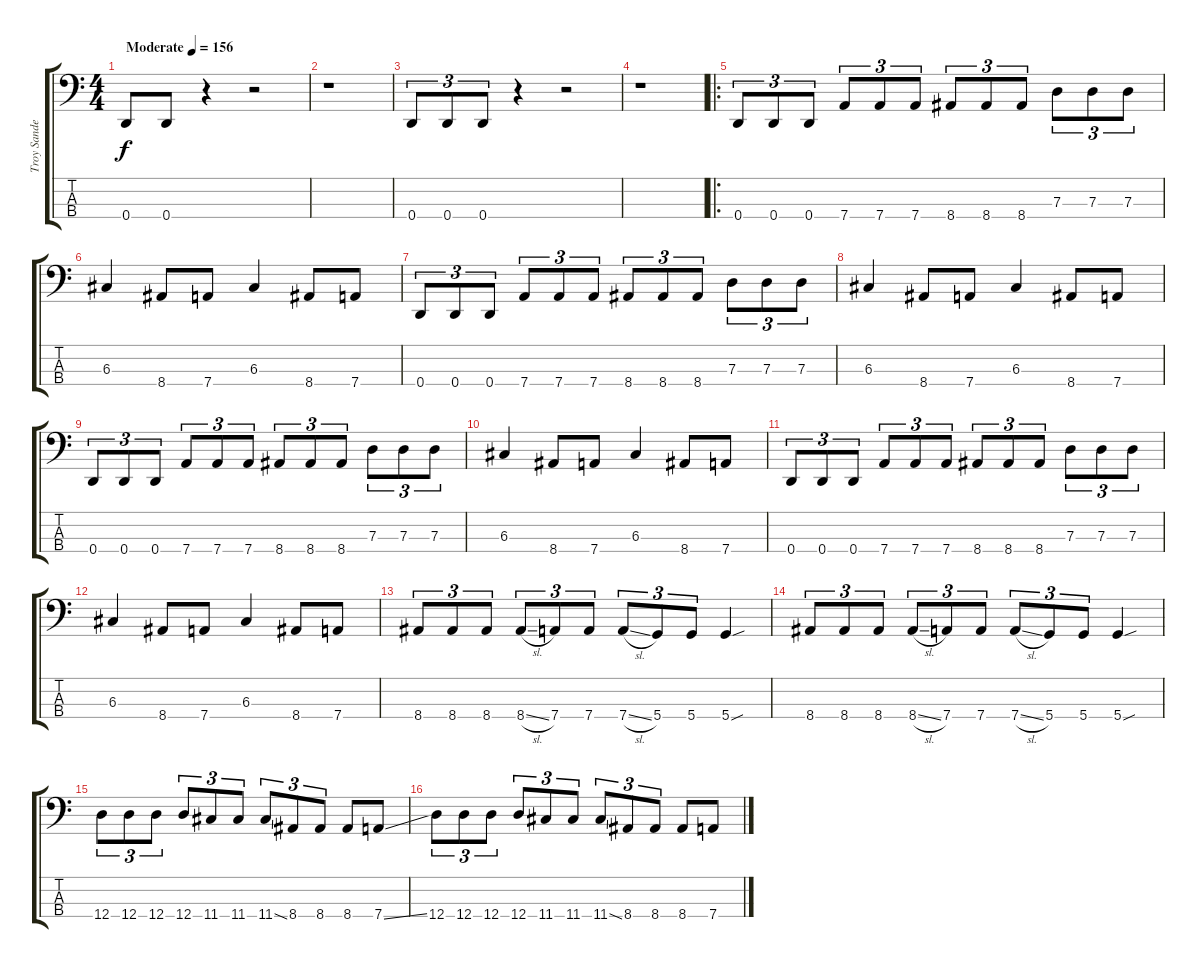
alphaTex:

\track ("Troy Sanders" "Troy Sande") {instrument electricbassfinger}
\staff {score tabs}
\tuning (F2 C2 G1 D1) {hide}
\ts (4 4)
\tempo (156 "Moderate")
\clef f4
\ks c
0.4.8{dy f instrument electricbassfinger} 0.4.8 r.4 r.2 |
r.1 |
0.4.8{tu (3 2)} 0.4.8{tu (3 2)} 0.4.8{tu (3 2)} r.4 r.2 |
r.1 |
\ro
0.4.8{tu (3 2)} 0.4.8{tu (3 2)} 0.4.8{tu (3 2)} 7.4.8{tu (3 2)} 7.4.8{tu (3 2)} 7.4.8{tu (3 2)} 8.4.8{tu (3 2)} 8.4.8{tu (3 2)} 8.4.8{tu (3 2)} 7.3.8{tu (3 2)} 7.3.8{tu (3 2)} 7.3.8{tu (3 2)} |
6.3.4 8.4.8 7.4.8 6.3.4 8.4.8 7.4.8 |
0.4.8{tu (3 2)} 0.4.8{tu (3 2)} 0.4.8{tu (3 2)} 7.4.8{tu (3 2)} 7.4.8{tu (3 2)} 7.4.8{tu (3 2)} 8.4.8{tu (3 2)} 8.4.8{tu (3 2)} 8.4.8{tu (3 2)} 7.3.8{tu (3 2)} 7.3.8{tu (3 2)} 7.3.8{tu (3 2)} |
6.3.4 8.4.8 7.4.8 6.3.4 8.4.8 7.4.8 |
0.4.8{tu (3 2)} 0.4.8{tu (3 2)} 0.4.8{tu (3 2)} 7.4.8{tu (3 2)} 7.4.8{tu (3 2)} 7.4.8{tu (3 2)} 8.4.8{tu (3 2)} 8.4.8{tu (3 2)} 8.4.8{tu (3 2)} 7.3.8{tu (3 2)} 7.3.8{tu (3 2)} 7.3.8{tu (3 2)} |
6.3.4 8.4.8 7.4.8 6.3.4 8.4.8 7.4.8 |
0.4.8{tu (3 2)} 0.4.8{tu (3 2)} 0.4.8{tu (3 2)} 7.4.8{tu (3 2)} 7.4.8{tu (3 2)} 7.4.8{tu (3 2)} 8.4.8{tu (3 2)} 8.4.8{tu (3 2)} 8.4.8{tu (3 2)} 7.3.8{tu (3 2)} 7.3.8{tu (3 2)} 7.3.8{tu (3 2)} |
6.3.4 8.4.8 7.4.8 6.3.4 8.4.8 7.4.8 |
8.4.8{tu (3 2)} 8.4.8{tu (3 2)} 8.4.8{tu (3 2)} 8.4{sl}.8{tu (3 2)} 7.4.8{tu (3 2)} 7.4.8{tu (3 2)} 7.4{sl}.8{tu (3 2)} 5.4.8{tu (3 2)} 5.4.8{tu (3 2)} 5.4{sou}.4 |
8.4.8{tu (3 2)} 8.4.8{tu (3 2)} 8.4.8{tu (3 2)} 8.4{sl}.8{tu (3 2)} 7.4.8{tu (3 2)} 7.4.8{tu (3 2)} 7.4{sl}.8{tu (3 2)} 5.4.8{tu (3 2)} 5.4.8{tu (3 2)} 5.4{sou}.4 |
12.4.8{tu (3 2)} 12.4.8{tu (3 2)} 12.4.8{tu (3 2)} 12.4.8{tu (3 2)} 11.4.8{tu (3 2)} 11.4.8{tu (3 2)} 11.4{ss}.8{tu (3 2)} 8.4.8{tu (3 2)} 8.4.8{tu (3 2)} 8.4.8 7.4{ss}.8 |
12.4.8{tu (3 2)} 12.4.8{tu (3 2)} 12.4.8{tu (3 2)} 12.4.8{tu (3 2)} 11.4.8{tu (3 2)} 11.4.8{tu (3 2)} 11.4{ss}.8{tu (3 2)} 8.4.8{tu (3 2)} 8.4.8{tu (3 2)} 8.4.8 7.4.8
